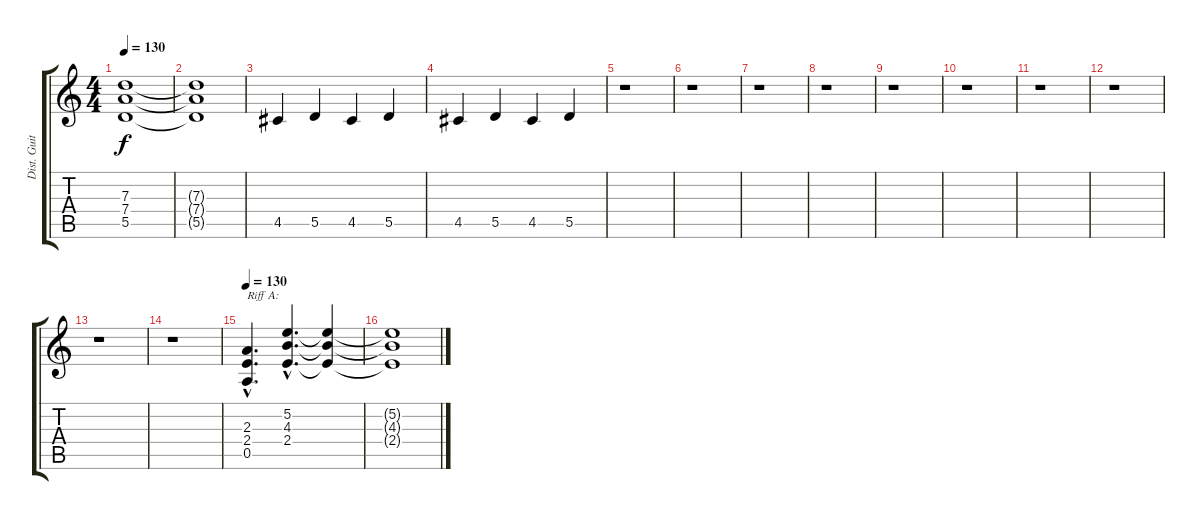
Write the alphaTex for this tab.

\track ("Dist. Guitar 2" "Dist. Guit") {instrument overdrivenguitar}
\staff {score tabs}
\tuning (E4 B3 G3 D3 A2 E2) {hide}
\ts (4 4)
\tempo 130
\clef g2
\ks c
(7.3 7.4 5.5).1{dy f} |
(7.3{t} 7.4{t} 5.5{t}).1 |
4.5.4 5.5.4 4.5.4 5.5.4 |
4.5.4 5.5.4 4.5.4 5.5.4 |
r.1 |
r.1 |
r.1 |
r.1 |
r.1 |
r.1 |
r.1 |
r.1 |
r.1 |
r.1 |
\tempo 130
(2.3{hac} 2.4{hac} 0.5{hac}).4{d txt "Riff A:"} (5.2{hac} 4.3{hac} 2.4{hac}).4{d} (5.2{t} 4.3{t} 2.4{t}).4 |
(5.2{t} 4.3{t} 2.4{t}).1
